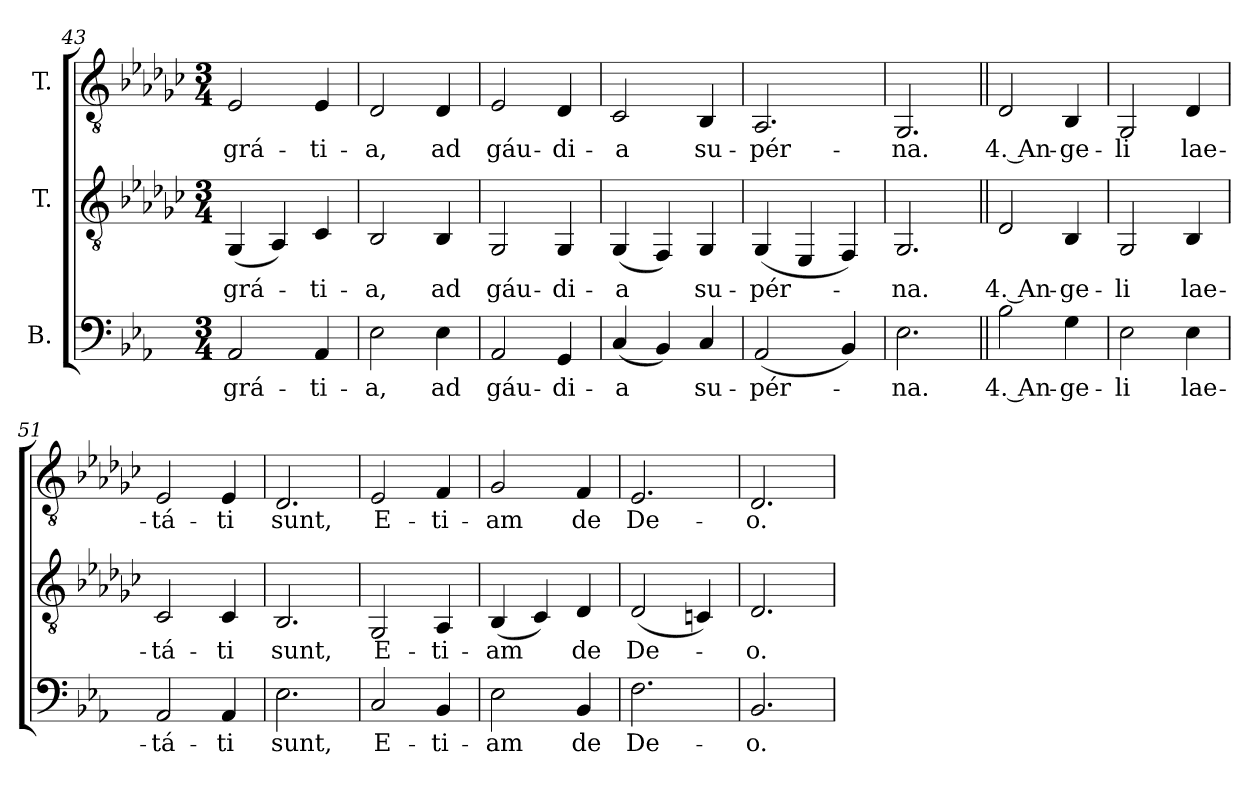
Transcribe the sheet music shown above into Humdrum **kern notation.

**kern	**text	**kern	**text	**kern	**text
*part3	*part3	*part2	*part2	*part1	*part1
*staff3	*staff3	*staff2	*staff2	*staff1	*staff1
*I"B.	*	*I"T.	*	*I"T.	*
*clefF4	*	*clefGv2	*	*clefGv2	*
*	*	*ITrd2c3	*	*ITrd2c3	*
*k[b-e-a-]	*	*k[b-e-a-]	*	*k[b-e-a-]	*
*E-:	*	*E-:	*	*E-:	*
*M3/4	*	*M3/4	*	*M3/4	*
=43	=43	=43	=43	=43	=43
!	!LO:LY:b:color=#000000	!	!	!	!
!	!	!	!LO:LY:b:color=#000000	!	!
!	!	!	!	!	!LO:LY:b:color=#000000
2AA-i/	grá-	(4EE-i/	grá-	2Ci/	grá-
.	.	4FFi/)	.	.	.
!	!LO:LY:b:color=#000000	!	!	!	!
!	!	!	!LO:LY:b:color=#000000	!	!
!	!	!	!	!	!LO:LY:b:color=#000000
4AA-i/	-ti-	4AA-i/	-ti-	4Ci/	-ti-
=44	=44	=44	=44	=44	=44
!	!LO:LY:b:color=#000000	!	!	!	!
!	!	!	!LO:LY:b:color=#000000	!	!
!	!	!	!	!	!LO:LY:b:color=#000000
2E-i\	-a,	2GGi/	-a,	2BB-i/	-a,
!	!LO:LY:b:color=#000000	!	!	!	!
!	!	!	!LO:LY:b:color=#000000	!	!
!	!	!	!	!	!LO:LY:b:color=#000000
4E-i\	ad	4GGi/	ad	4BB-i/	ad
=45	=45	=45	=45	=45	=45
!	!LO:LY:b:color=#000000	!	!	!	!
!	!	!	!LO:LY:b:color=#000000	!	!
!	!	!	!	!	!LO:LY:b:color=#000000
2AA-i/	gáu-	2EE-i/	gáu-	2Ci/	gáu-
!	!LO:LY:b:color=#000000	!	!	!	!
!	!	!	!LO:LY:b:color=#000000	!	!
!	!	!	!	!	!LO:LY:b:color=#000000
4GGi/	-di-	4EE-i/	-di-	4BB-i/	-di-
=46	=46	=46	=46	=46	=46
!	!LO:LY:b:color=#000000	!	!	!	!
!	!	!	!LO:LY:b:color=#000000	!	!
!	!	!	!	!	!LO:LY:b:color=#000000
(4Ci/	-a	(4EE-i/	-a	2AA-i/	-a
4BB-i/)	.	4DDi/)	.	.	.
!	!LO:LY:b:color=#000000	!	!	!	!
!	!	!	!LO:LY:b:color=#000000	!	!
!	!	!	!	!	!LO:LY:b:color=#000000
4Ci/	su-	4EE-i/	su-	4GGi/	su-
!!LO:LB:g=z
=47	=47	=47	=47	=47	=47
!	!LO:LY:b:color=#000000	!	!	!	!
!	!	!	!LO:LY:b:color=#000000	!	!
!	!	!	!	!	!LO:LY:b:color=#000000
(2AA-i/	-pér-	(4EE-i/	-pér-	2.FFi/	-pér-
.	.	4CCi/	.	.	.
4BB-i/)	.	4DDi/)	.	.	.
=48	=48	=48	=48	=48	=48
!	!LO:LY:b:color=#000000	!	!	!	!
!	!	!	!LO:LY:b:color=#000000	!	!
!	!	!	!	!	!LO:LY:b:color=#000000
2.E-i\	-na.	2.EE-i/	-na.	2.EE-i/	-na.
=49||	=49||	=49||	=49||	=49||	=49||
!	!LO:LY:b:color=#000000	!	!	!	!
!	!	!	!LO:LY:b:color=#000000	!	!
!	!	!	!	!	!LO:LY:b:color=#000000
2B-i\	4. An-	2BB-i/	4. An-	2BB-i/	4. An-
!	!LO:LY:b:color=#000000	!	!	!	!
!	!	!	!LO:LY:b:color=#000000	!	!
!	!	!	!	!	!LO:LY:b:color=#000000
4Gi\	-ge-	4GGi/	-ge-	4GGi/	-ge-
=50	=50	=50	=50	=50	=50
!	!LO:LY:b:color=#000000	!	!	!	!
!	!	!	!LO:LY:b:color=#000000	!	!
!	!	!	!	!	!LO:LY:b:color=#000000
2E-i\	-li	2EE-i/	-li	2EE-i/	-li
!	!LO:LY:b:color=#000000	!	!	!	!
!	!	!	!LO:LY:b:color=#000000	!	!
!	!	!	!	!	!LO:LY:b:color=#000000
4E-i\	lae-	4GGi/	lae-	4BB-i/	lae-
=51	=51	=51	=51	=51	=51
!	!LO:LY:b:color=#000000	!	!	!	!
!	!	!	!LO:LY:b:color=#000000	!	!
!	!	!	!	!	!LO:LY:b:color=#000000
2AA-i/	-tá-	2AA-i/	-tá-	2Ci/	-tá-
!	!LO:LY:b:color=#000000	!	!	!	!
!	!	!	!LO:LY:b:color=#000000	!	!
!	!	!	!	!	!LO:LY:b:color=#000000
4AA-i/	-ti	4AA-i/	-ti	4Ci/	-ti
=52	=52	=52	=52	=52	=52
!	!LO:LY:b:color=#000000	!	!	!	!
!	!	!	!LO:LY:b:color=#000000	!	!
!	!	!	!	!	!LO:LY:b:color=#000000
2.E-i\	sunt,	2.GGi/	sunt,	2.BB-i/	sunt,
=53	=53	=53	=53	=53	=53
!	!LO:LY:b:color=#000000	!	!	!	!
!	!	!	!LO:LY:b:color=#000000	!	!
!	!	!	!	!	!LO:LY:b:color=#000000
2Ci/	E-	2EE-i/	E-	2Ci/	E-
!	!LO:LY:b:color=#000000	!	!	!	!
!	!	!	!LO:LY:b:color=#000000	!	!
!	!	!	!	!	!LO:LY:b:color=#000000
4BB-i/	-ti-	4FFi/	-ti-	4Di/	-ti-
=54	=54	=54	=54	=54	=54
!	!LO:LY:b:color=#000000	!	!	!	!
!	!	!	!LO:LY:b:color=#000000	!	!
!	!	!	!	!	!LO:LY:b:color=#000000
2E-i\	-am	(4GGi/	-am	2E-i/	-am
.	.	4AA-i/)	.	.	.
!	!LO:LY:b:color=#000000	!	!	!	!
!	!	!	!LO:LY:b:color=#000000	!	!
!	!	!	!	!	!LO:LY:b:color=#000000
4BB-i/	de	4BB-i/	de	4Di/	de
=55	=55	=55	=55	=55	=55
!	!LO:LY:b:color=#000000	!	!	!	!
!	!	!	!LO:LY:b:color=#000000	!	!
!	!	!	!	!	!LO:LY:b:color=#000000
2.Fi\	De-	(2BB-i/	De-	2.Ci/	De-
.	.	4AAni/)	.	.	.
=56	=56	=56	=56	=56	=56
!	!LO:LY:b:color=#000000	!	!	!	!
!	!	!	!LO:LY:b:color=#000000	!	!
!	!	!	!	!	!LO:LY:b:color=#000000
2.BB-i/	-o.	2.BB-i/	-o.	2.BB-i/	-o.
=	=	=	=	=	=
*-	*-	*-	*-	*-	*-
